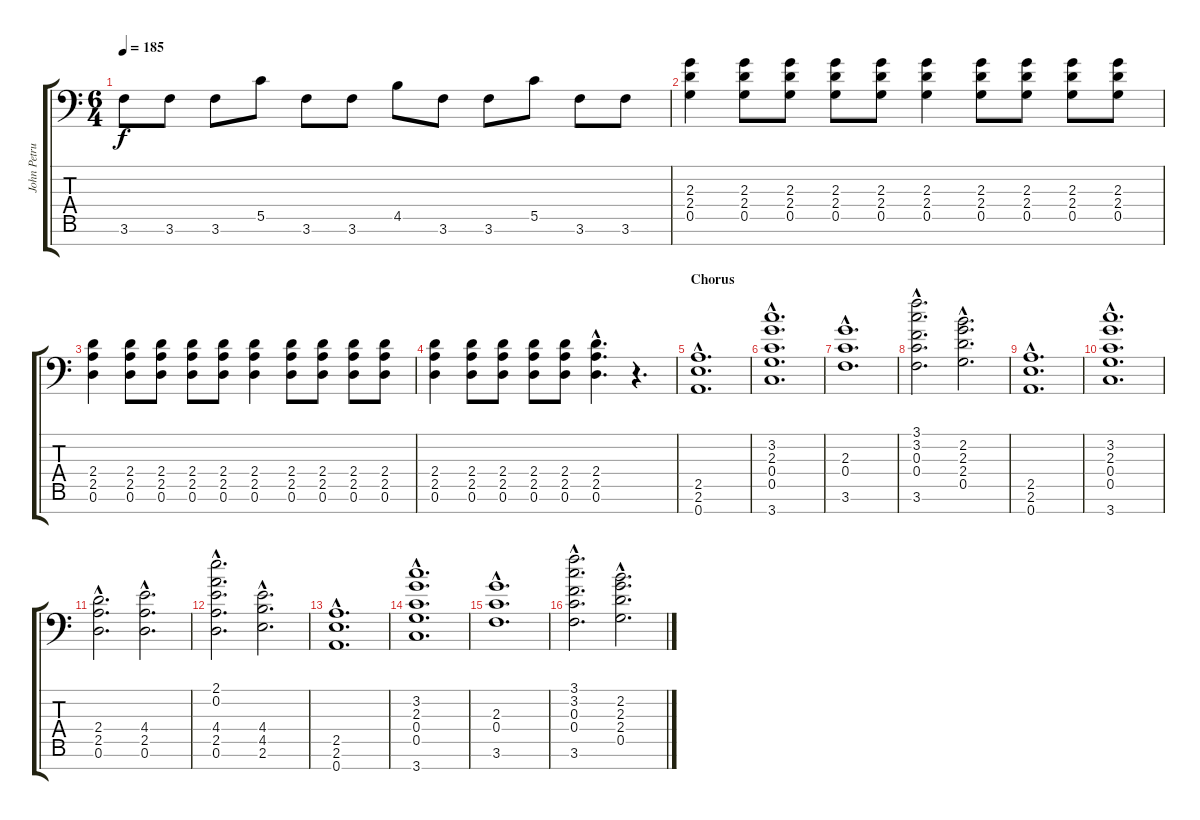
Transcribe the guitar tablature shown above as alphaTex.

\track ("John Petrucci" "John Petru") {instrument distortionguitar}
\staff {score tabs}
\tuning (D4 A3 F3 C3 G2 D2 A1) {hide}
\ts (6 4)
\tempo 185
\clef f4
\ks c
3.6.8{dy f} 3.6.8 3.6.8 5.5.8 3.6.8 3.6.8 4.5.8 3.6.8 3.6.8 5.5.8 3.6.8 3.6.8 |
(2.3 2.4 0.5).4 (2.3 2.4 0.5).8 (2.3 2.4 0.5).8 (2.3 2.4 0.5).8 (2.3 2.4 0.5).8 (2.3 2.4 0.5).4 (2.3 2.4 0.5).8 (2.3 2.4 0.5).8 (2.3 2.4 0.5).8 (2.3 2.4 0.5).8 |
(2.4 2.5 0.6).4 (2.4 2.5 0.6).8 (2.4 2.5 0.6).8 (2.4 2.5 0.6).8 (2.4 2.5 0.6).8 (2.4 2.5 0.6).4 (2.4 2.5 0.6).8 (2.4 2.5 0.6).8 (2.4 2.5 0.6).8 (2.4 2.5 0.6).8 |
(2.4 2.5 0.6).4 (2.4 2.5 0.6).8 (2.4 2.5 0.6).8 (2.4 2.5 0.6).8 (2.4 2.5 0.6).8 (2.4{hac} 2.5{hac} 0.6{hac}).4{d} r.4{d} |
\section ("" "Chorus")
(2.5{hac} 2.6{hac} 0.7{hac}).1{d} |
(3.2{hac} 2.3{hac} 0.4{hac} 0.5{hac} 3.7{hac}).1{d} |
(2.3{hac} 0.4{hac} 3.6{hac}).1{d} |
(3.1{hac} 3.2{hac} 0.3{hac} 0.4{hac} 3.6{hac}).2{d} (2.2{hac} 2.3{hac} 2.4{hac} 0.5{hac}).2{d} |
(2.5{hac} 2.6{hac} 0.7{hac}).1{d} |
(3.2{hac} 2.3{hac} 0.4{hac} 0.5{hac} 3.7{hac}).1{d} |
(2.4{hac} 2.5{hac} 0.6{hac}).2{d} (4.4{hac} 2.5{hac} 0.6{hac}).2{d} |
(2.1{hac} 0.2{hac} 4.4{hac} 2.5{hac} 0.6{hac}).2{d} (4.4{hac} 4.5{hac} 2.6{hac}).2{d} |
(2.5{hac} 2.6{hac} 0.7{hac}).1{d} |
(3.2{hac} 2.3{hac} 0.4{hac} 0.5{hac} 3.7{hac}).1{d} |
(2.3{hac} 0.4{hac} 3.6{hac}).1{d} |
(3.1{hac} 3.2{hac} 0.3{hac} 0.4{hac} 3.6{hac}).2{d} (2.2{hac} 2.3{hac} 2.4{hac} 0.5{hac}).2{d}
